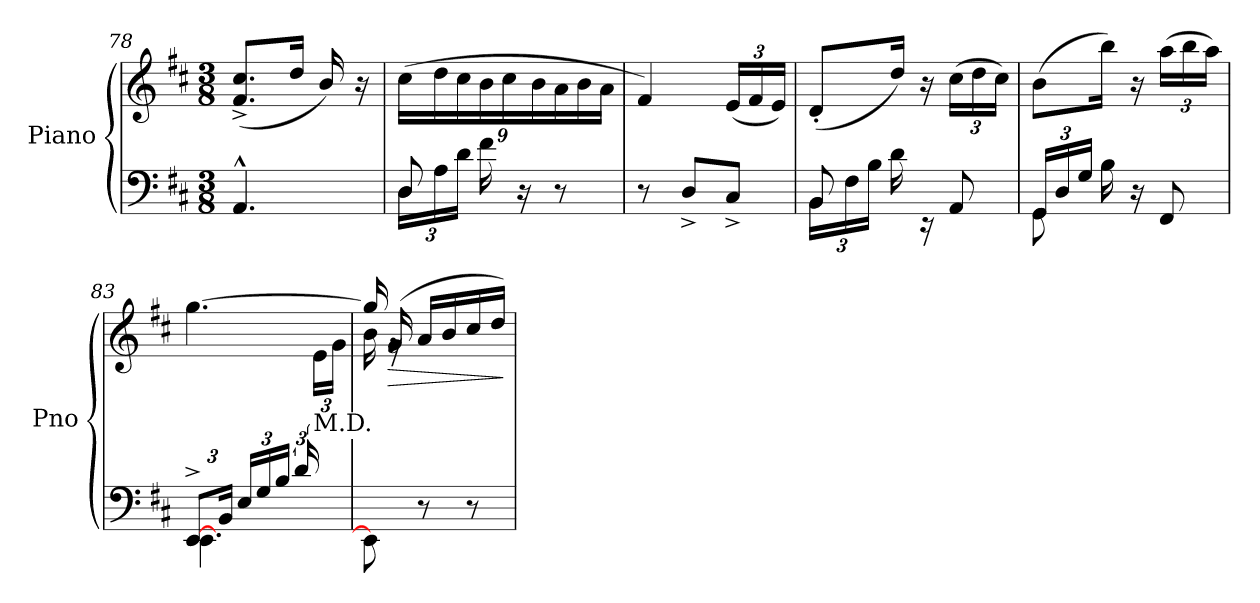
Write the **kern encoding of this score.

**kern	**kern	**dynam
*part1	*part1	*part1
*staff2	*staff1	*staff1/2
*I"Piano	*	*
*I'Pno	*	*
*clefF4	*clefG2	*
*k[f#c#]	*k[f#c#]	*
*M3/8	*M3/8	*
=78	=78	=78
4.AA^^/	(>8.f#/^ 8.cc#/^L	.
.	16dd/Jk	.
.	16b/)	.
.	16r	.
=79	=79	=79
*Xbrackettup	*Xbrackettup	*
*^	*	*
24D\LL	8D/	(24cc#\LL	.
24A\	.	24dd\	.
24d\JJ	.	24cc#\	.
16f#\	4ryy	24b\	.
.	.	24cc#\	.
16r	.	.	.
.	.	24b\	.
8r	.	24a\	.
.	.	24b\	.
.	.	24a\JJ	.
*v	*v	*	*
=80	=80	=80
8r	4f#/)	.
8D^/L	.	.
8C#^/J	(>24e/LL	.
.	24f#/	.
.	24e/JJ)	.
!!LO:LB:g=z
=81	=81	=81
*^	*	*
24BB\LL	8BB/	(>8d'/L	.
24F#\	.	.	.
24B\JJ	.	.	.
16d\	4ryy	16dd/Jk)	.
16rEE	.	16r	.
8AA/	.	(24cc#\LL	.
.	.	24dd\	.
.	.	24cc#\JJ)	.
=82	=82	=82	=82
24GG/LL	8GG\	(8b\L	.
24D/	.	.	.
24G/JJ	.	.	.
16B\	4ryy	16bb\Jk)	.
16r	.	16r	.
8FF#/	.	(24aa\LL	.
.	.	24bb\	.
.	.	24aa\JJ)	.
=83	=83	=83	=83
*	*	*^	*
[12EE^/L	4.EE\	[4.gg\	24%7ryy	.
24BB/Jk	.	.	.	.
24E/LL	.	.	.	.
24G/	.	.	.	.
24B/JJ	.	.	.	.
*brackettup	*	*	*	*
24d/	.	.	.	.
!LO:TX:a:t=M.D.	!	!	!	!
12ryy	.	.	24e\LL	.
.	.	.	24g\JJ	.
*v	*v	*	*	*
!!LO:LB:g=z	!!
=84	=84	=84	=84
8EE\]	16gg/]	16b\	.
!	!	!	!LO:HP:b
.	(16g/	16rg	>
8r	16a/LL	4rgyy	.
.	16b/	.	.
8r	16cc#/	.	.
.	16dd/JJ)	.	.
*	*v	*v	*
.	.	]
=	=	=
*-	*-	*-
